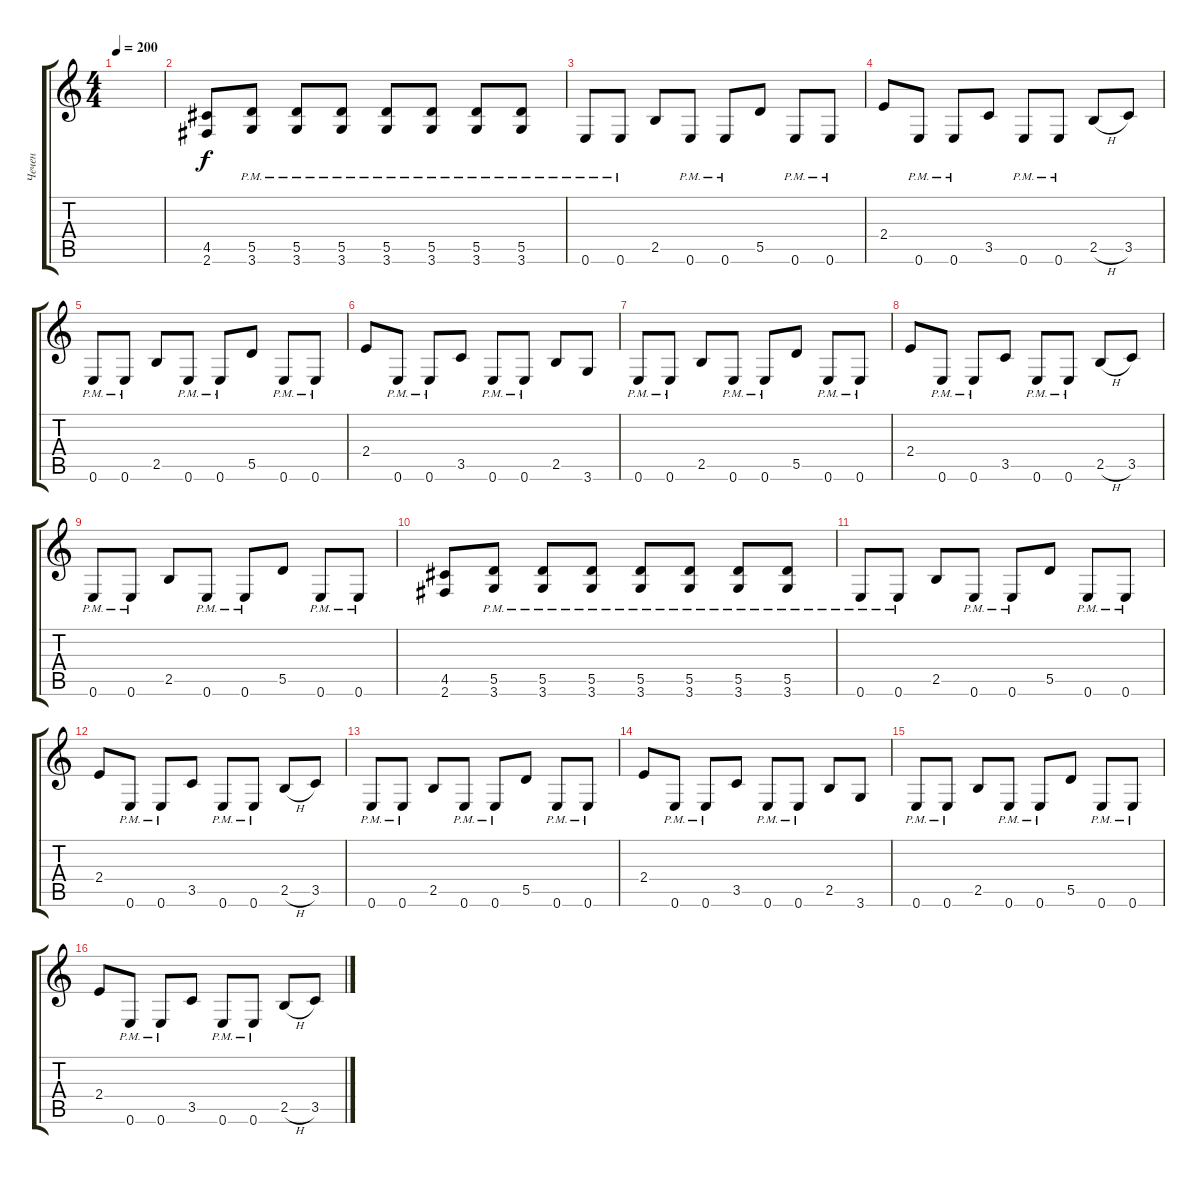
\track ("Чечен" "Чечен") {instrument distortionguitar}
\staff {score tabs}
\tuning (E4 B3 G3 D3 A2 E2) {hide}
\ts (4 4)
\tempo 200
\clef g2
\ks c
|
(4.5 2.6).8 (5.5{pm} 3.6{pm}).8 (5.5{pm} 3.6{pm}).8 (5.5{pm} 3.6{pm}).8 (5.5{pm} 3.6{pm}).8 (5.5{pm} 3.6{pm}).8 (5.5{pm} 3.6{pm}).8 (5.5{pm} 3.6{pm}).8 |
0.6{pm}.8 0.6{pm}.8 2.5.8 0.6{pm}.8 0.6{pm}.8 5.5.8 0.6{pm}.8 0.6{pm}.8 |
2.4.8 0.6{pm}.8 0.6{pm}.8 3.5.8 0.6{pm}.8 0.6{pm}.8 2.5{h}.8 3.5.8 |
0.6{pm}.8 0.6{pm}.8 2.5.8 0.6{pm}.8 0.6{pm}.8 5.5.8 0.6{pm}.8 0.6{pm}.8 |
2.4.8 0.6{pm}.8 0.6{pm}.8 3.5.8 0.6{pm}.8 0.6{pm}.8 2.5.8 3.6.8 |
0.6{pm}.8 0.6{pm}.8 2.5.8 0.6{pm}.8 0.6{pm}.8 5.5.8 0.6{pm}.8 0.6{pm}.8 |
2.4.8 0.6{pm}.8 0.6{pm}.8 3.5.8 0.6{pm}.8 0.6{pm}.8 2.5{h}.8 3.5.8 |
0.6{pm}.8 0.6{pm}.8 2.5.8 0.6{pm}.8 0.6{pm}.8 5.5.8 0.6{pm}.8 0.6{pm}.8 |
(4.5 2.6).8 (5.5{pm} 3.6{pm}).8 (5.5{pm} 3.6{pm}).8 (5.5{pm} 3.6{pm}).8 (5.5{pm} 3.6{pm}).8 (5.5{pm} 3.6{pm}).8 (5.5{pm} 3.6{pm}).8 (5.5{pm} 3.6{pm}).8 |
0.6{pm}.8 0.6{pm}.8 2.5.8 0.6{pm}.8 0.6{pm}.8 5.5.8 0.6{pm}.8 0.6{pm}.8 |
2.4.8 0.6{pm}.8 0.6{pm}.8 3.5.8 0.6{pm}.8 0.6{pm}.8 2.5{h}.8 3.5.8 |
0.6{pm}.8 0.6{pm}.8 2.5.8 0.6{pm}.8 0.6{pm}.8 5.5.8 0.6{pm}.8 0.6{pm}.8 |
2.4.8 0.6{pm}.8 0.6{pm}.8 3.5.8 0.6{pm}.8 0.6{pm}.8 2.5.8 3.6.8 |
0.6{pm}.8 0.6{pm}.8 2.5.8 0.6{pm}.8 0.6{pm}.8 5.5.8 0.6{pm}.8 0.6{pm}.8 |
2.4.8 0.6{pm}.8 0.6{pm}.8 3.5.8 0.6{pm}.8 0.6{pm}.8 2.5{h}.8 3.5.8
